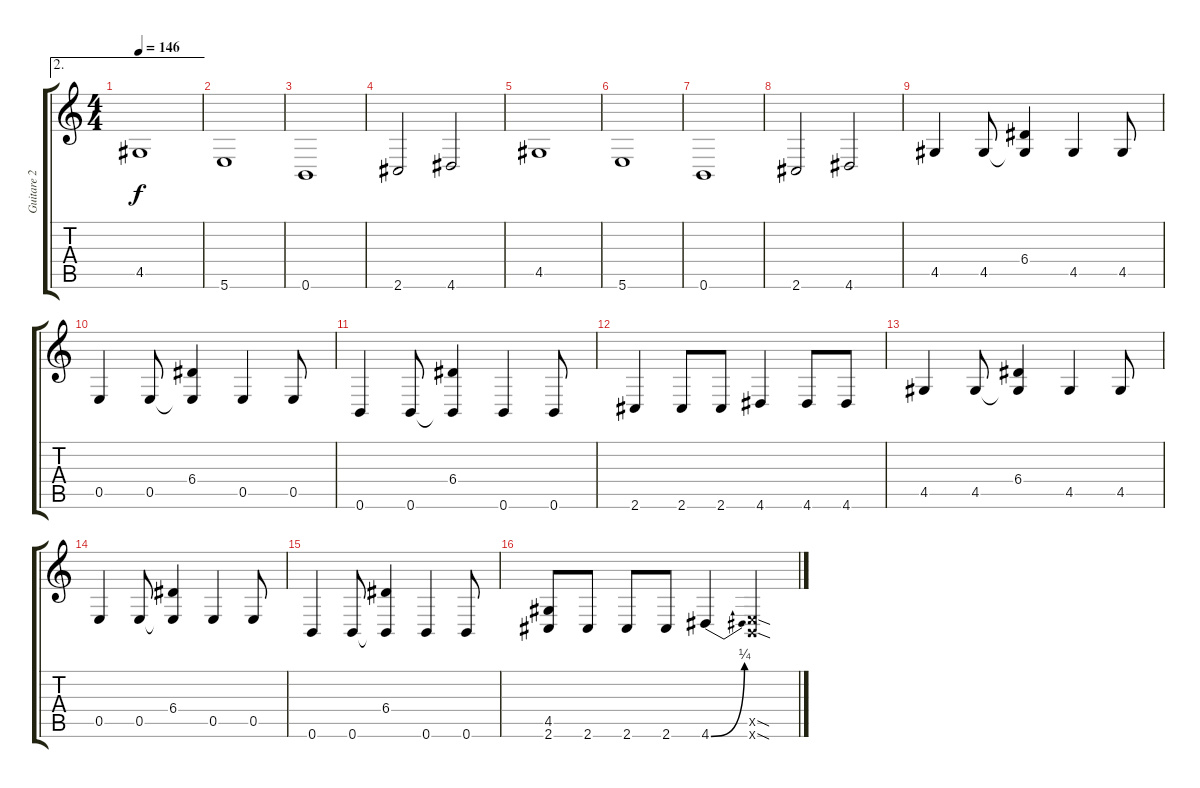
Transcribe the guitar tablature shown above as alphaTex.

\track ("Guitare 2" "Guitare 2") {instrument distortionguitar}
\staff {score tabs}
\tuning (B3 Gb3 D3 A2 E2 B1) {hide}
\ae 2
\ts (4 4)
\tempo 146
\clef g2
\ks c
4.5.1{dy f} |
5.6.1 |
0.6.1 |
2.6.2 4.6.2 |
4.5.1 |
5.6.1 |
0.6.1 |
2.6.2 4.6.2 |
4.5.4 4.5.8 (6.4 4.5{t}).4 4.5.4 4.5.8 |
0.5.4 0.5.8 (6.4 0.5{t}).4 0.5.4 0.5.8 |
0.6.4 0.6.8 (6.4 0.6{t}).4 0.6.4 0.6.8 |
2.6.4 2.6.8 2.6.8 4.6.4 4.6.8 4.6.8 |
4.5.4 4.5.8 (6.4 4.5{t}).4 4.5.4 4.5.8 |
0.5.4 0.5.8 (6.4 0.5{t}).4 0.5.4 0.5.8 |
0.6.4 0.6.8 (6.4 0.6{t}).4 0.6.4 0.6.8 |
(4.5 2.6).8 2.6.8 2.6.8 2.6.8 4.6{be (bend 0 0 60 1)}.4 (0.5{sod x} 0.6{sod x}).4
